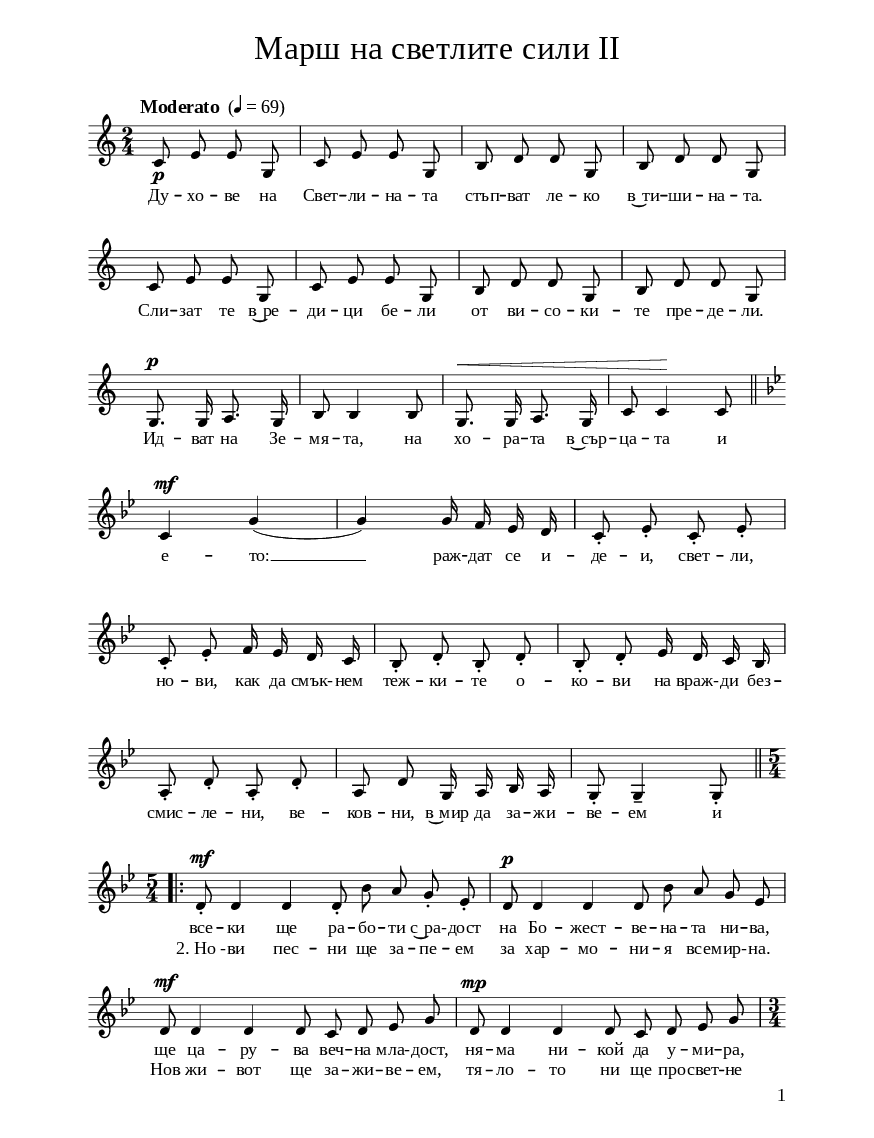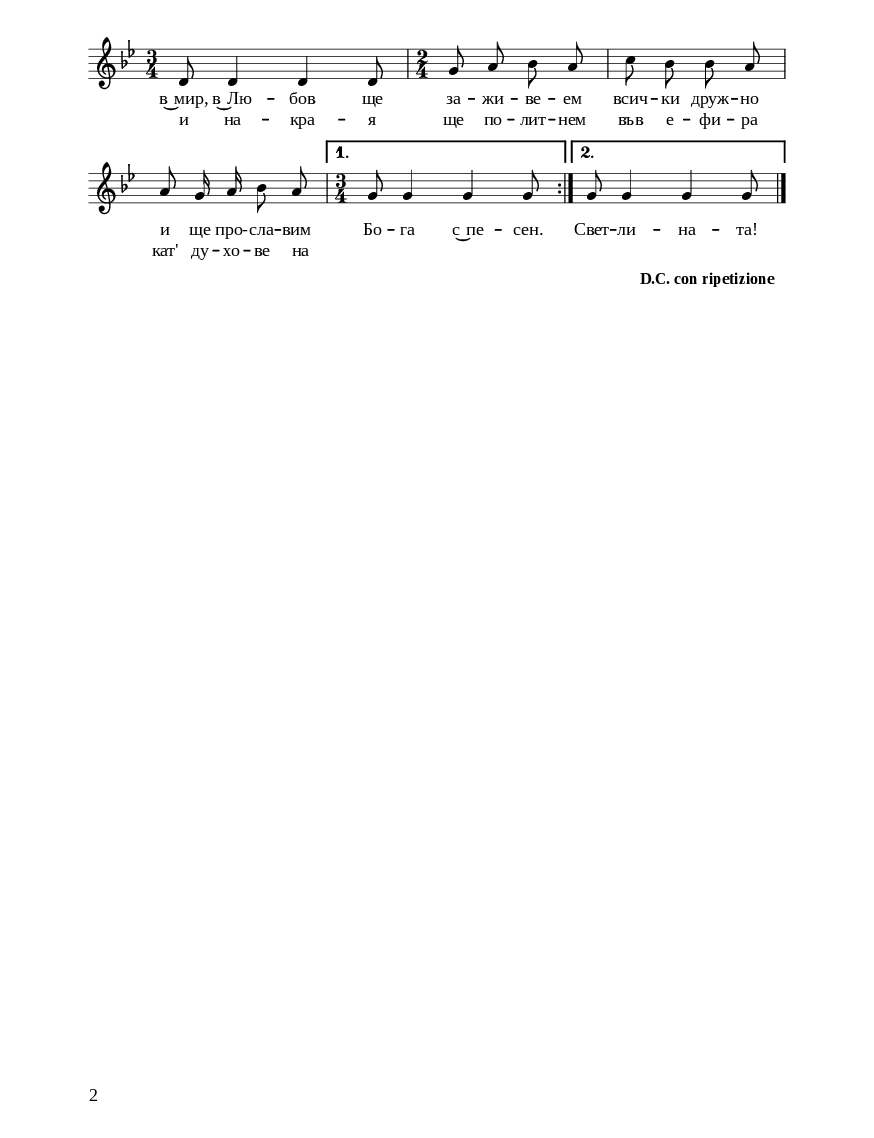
\version "2.24.2"

% include paper part and global functions
\include "include/globals.ily"

\bookpart {
  \label #'ref254
  \tocItem \markup "Марш на светлите сили II"
  \include "include/bookpart-paper.ily"
  \score {
    \include "include/score-layout.ily"

    \new Voice \relative c' {
      \clef treble
      \key c \major
      \time 2/4
      \tempoFunc "Moderato " 4 "69"

      \autoBeamOff


      c8 \p e e g, | c8 e e g, | b d d g, | b d d g, | \break

      c8 e e g, |c8 e e g, | b d d g, |  b d d g, | \break

      g8.^\p g16 a8. g16 | b8 b4 b8 | g8.^\< g16 a8. g16 |  c8 c4  \! c8 | \bar "||" \break

      \key g \minor  c4^\mf  g'4 (g4) g16 f es d |  c8\staccato es\staccato c\staccato es\staccato |\break

      c\staccato es\staccato f16 es d c | bes8\staccato d\staccato bes\staccato d\staccato | bes\staccato d\staccato es16 d c bes | a8\staccato d\staccato a\staccato d\staccato | a d g,16 a bes a | g8\staccato g4-- g8\staccato | \break

      \bar ".|:-||"  \repeat volta 2 {

        \time 5/4 d'8\staccato^\mf d4 d4 d8\staccato bes'8 a g\staccato es\staccato |

        d8^\p  d4 d4 d8 bes'8 a8 g es | \break

        d8^\mf  d4  d4 d8 c d es g |

        d^\mp  d4 d4 d8 c8 d8 es g |

        \time 3/4 d8 d4 d4 d8 | \time 2/4 g8 a bes a |c bes bes a | \break

        a g16 a bes8 a8 |
        \time 3/4
      }

      \alternative {
        { g8 g4 g4 g8}
        { g8 g4 g4 g8\bar "|." }
      }


    }

    \addlyrics {
      Ду -- хо -- ве на Свет -- ли -- на -- та стъп -- ват ле -- ко в~ти -- ши -- на -- та.

      Сли --  зат те в~ре -- ди -- ци бе -- ли от ви -- со -- ки -- те пре -- де -- ли.

      Ид  -- ват на Зе -- мя -- та, на хо -- ра -- та в~сър -- ца -- та

      и е -- то: __ раж -- дат се и -- де -- и, свет --  ли, но -- ви,

      как да "смък-" -- нем теж -- ки -- те о -- ко -- ви на

      "враж-" -- ди без -- смис -- ле -- ни, ве -- ков -- ни, в~мир да за -- жи -- ве -- ем



      и все -- ки ще ра -- бо -- ти "с~ра-" -- дост на Бо -- жест -- ве -- на -- та ни -- ва,

      ще ца -- ру -- ва веч -- на "мла-" -- дост, ня -- ма ни -- кой да у -- ми -- ра,

      в~мир, в~Лю -- бов ще за -- жи -- ве -- ем

      всич -- ки друж -- но и ще "про-" -- сла -- вим Бо -- га с~пе -- сен. Свет -- ли -- на -- та!

    }

    \addlyrics {
      " " " " " " " " " " " " " " " "

      " " " " " " " " " " " " " " " "

      " " " " " " " " " " " " " " " " " "

      " " " " " " " " " " " " " " " " " " " " " " " " " " " "

      " " " " " " " " " " " " " " " " " "    " " " " " " " " " " " " " " " " " " " " " " " " " " " "

      " " " " " " " " " " " " " " " " " "    " " " " " " " " " " " " " " " " " " " " " " " " " " " "

      "2. Но -"   -- ви пес -- ни ще за -- пе -- ем за хар -- мо -- ни -- я все -- "мир-" -- на.

      Нов жи -- вот ще за -- жи -- ве -- ем, тя -- ло -- то ни ще про -- свет -- не

      и на -- кра -- я ще по -- лит -- нем във е -- фи -- ра кат' ду -- хо -- ве на


      " " " " " " " " " " " " " " " " " "

      " " " " " " " " " " " " " " " " " "
    }

    \header {
      title = \titleFunc "Марш на светлите сили II" "Marš na svetlite sili II"
    }

    \midi{}

  } % score

  \markup \dc-one "D.C. con ripetizione"



} % bookpart

% Più mosso
%
